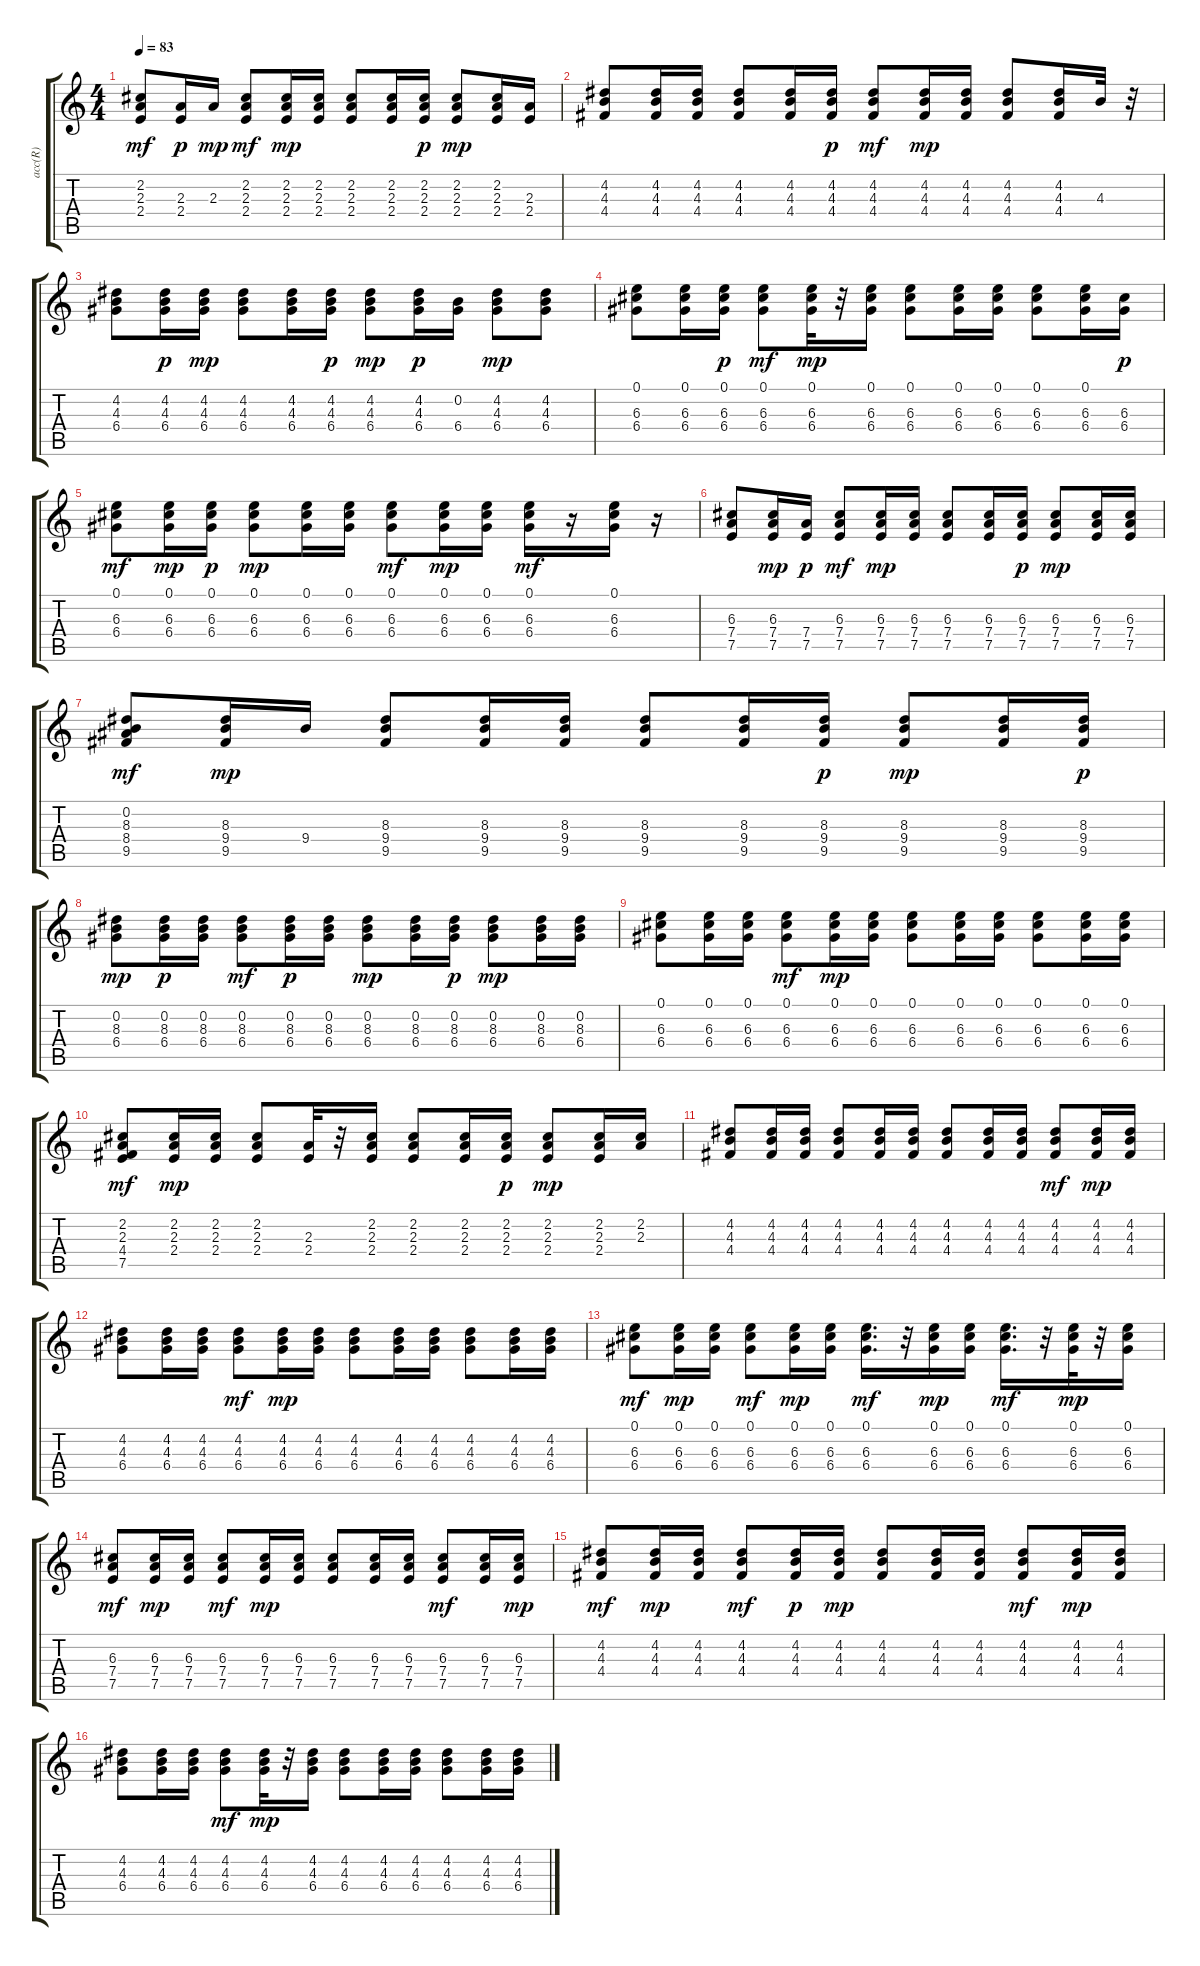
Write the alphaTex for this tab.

\track ("acc(R)" "acc(R)") {instrument acousticguitarsteel}
\staff {score tabs}
\tuning (E4 B3 G3 D3 A2 E2) {hide}
\ts (4 4)
\tempo 83
\clef g2
\ks c
(2.2 2.3 2.4).8{dy mf} (2.3 2.4).16{dy p} 2.3.16{dy mp} (2.2 2.3 2.4).8{dy mf} (2.2 2.3 2.4).16{dy mp} (2.2 2.3 2.4).16 (2.2 2.3 2.4).8 (2.2 2.3 2.4).16 (2.2 2.3 2.4).16{dy p} (2.2 2.3 2.4).8{dy mp} (2.2 2.3 2.4).16 (2.3 2.4).16 |
(4.2 4.3 4.4).8 (4.2 4.3 4.4).16 (4.2 4.3 4.4).16 (4.2 4.3 4.4).8 (4.2 4.3 4.4).16 (4.2 4.3 4.4).16{dy p} (4.2 4.3 4.4).8{dy mf} (4.2 4.3 4.4).16{dy mp} (4.2 4.3 4.4).16 (4.2 4.3 4.4).8 (4.2 4.3 4.4).16 4.3.32 r.32 |
(4.2 4.3 6.4).8 (4.2 4.3 6.4).16{dy p} (4.2 4.3 6.4).16{dy mp} (4.2 4.3 6.4).8 (4.2 4.3 6.4).16 (4.2 4.3 6.4).16{dy p} (4.2 4.3 6.4).8{dy mp} (4.2 4.3 6.4).16{dy p} (0.2 6.4).16 (4.2 4.3 6.4).8{dy mp} (4.2 4.3 6.4).8 |
(0.1 6.3 6.4).8 (0.1 6.3 6.4).16 (0.1 6.3 6.4).16{dy p} (0.1 6.3 6.4).8{dy mf} (0.1 6.3 6.4).32{dy mp} r.32 (0.1 6.3 6.4).16 (0.1 6.3 6.4).8 (0.1 6.3 6.4).16 (0.1 6.3 6.4).16 (0.1 6.3 6.4).8 (0.1 6.3 6.4).16 (6.3 6.4).16{dy p} |
(0.1 6.3 6.4).8{dy mf} (0.1 6.3 6.4).16{dy mp} (0.1 6.3 6.4).16{dy p} (0.1 6.3 6.4).8{dy mp} (0.1 6.3 6.4).16 (0.1 6.3 6.4).16 (0.1 6.3 6.4).8{dy mf} (0.1 6.3 6.4).16{dy mp} (0.1 6.3 6.4).16 (0.1 6.3 6.4).16{dy mf} r.16 (0.1 6.3 6.4).16 r.16 |
(6.3 7.4 7.5).8 (6.3 7.4 7.5).16{dy mp} (7.4 7.5).16{dy p} (6.3 7.4 7.5).8{dy mf} (6.3 7.4 7.5).16{dy mp} (6.3 7.4 7.5).16 (6.3 7.4 7.5).8 (6.3 7.4 7.5).16 (6.3 7.4 7.5).16{dy p} (6.3 7.4 7.5).8{dy mp} (6.3 7.4 7.5).16 (6.3 7.4 7.5).16 |
(0.2 8.3 8.4 9.5).8{dy mf} (8.3 9.4 9.5).16{dy mp} 9.4.16 (8.3 9.4 9.5).8 (8.3 9.4 9.5).16 (8.3 9.4 9.5).16 (8.3 9.4 9.5).8 (8.3 9.4 9.5).16 (8.3 9.4 9.5).16{dy p} (8.3 9.4 9.5).8{dy mp} (8.3 9.4 9.5).16 (8.3 9.4 9.5).16{dy p} |
(0.2 8.3 6.4).8{dy mp} (0.2 8.3 6.4).16{dy p} (0.2 8.3 6.4).16 (0.2 8.3 6.4).8{dy mf} (0.2 8.3 6.4).16{dy p} (0.2 8.3 6.4).16 (0.2 8.3 6.4).8{dy mp} (0.2 8.3 6.4).16 (0.2 8.3 6.4).16{dy p} (0.2 8.3 6.4).8{dy mp} (0.2 8.3 6.4).16 (0.2 8.3 6.4).16 |
(0.1 6.3 6.4).8 (0.1 6.3 6.4).16 (0.1 6.3 6.4).16 (0.1 6.3 6.4).8{dy mf} (0.1 6.3 6.4).16{dy mp} (0.1 6.3 6.4).16 (0.1 6.3 6.4).8 (0.1 6.3 6.4).16 (0.1 6.3 6.4).16 (0.1 6.3 6.4).8 (0.1 6.3 6.4).16 (0.1 6.3 6.4).16 |
(2.2 2.3 4.4 7.5).8{dy mf} (2.2 2.3 2.4).16{dy mp} (2.2 2.3 2.4).16 (2.2 2.3 2.4).8 (2.3 2.4).32 r.32 (2.2 2.3 2.4).16 (2.2 2.3 2.4).8 (2.2 2.3 2.4).16 (2.2 2.3 2.4).16{dy p} (2.2 2.3 2.4).8{dy mp} (2.2 2.3 2.4).16 (2.2 2.3).16 |
(4.2 4.3 4.4).8 (4.2 4.3 4.4).16 (4.2 4.3 4.4).16 (4.2 4.3 4.4).8 (4.2 4.3 4.4).16 (4.2 4.3 4.4).16 (4.2 4.3 4.4).8 (4.2 4.3 4.4).16 (4.2 4.3 4.4).16 (4.2 4.3 4.4).8{dy mf} (4.2 4.3 4.4).16{dy mp} (4.2 4.3 4.4).16 |
(4.2 4.3 6.4).8 (4.2 4.3 6.4).16 (4.2 4.3 6.4).16 (4.2 4.3 6.4).8{dy mf} (4.2 4.3 6.4).16{dy mp} (4.2 4.3 6.4).16 (4.2 4.3 6.4).8 (4.2 4.3 6.4).16 (4.2 4.3 6.4).16 (4.2 4.3 6.4).8 (4.2 4.3 6.4).16 (4.2 4.3 6.4).16 |
(0.1 6.3 6.4).8{dy mf} (0.1 6.3 6.4).16{dy mp} (0.1 6.3 6.4).16 (0.1 6.3 6.4).8{dy mf} (0.1 6.3 6.4).16{dy mp} (0.1 6.3 6.4).16 (0.1 6.3 6.4).16{d dy mf} r.32 (0.1 6.3 6.4).16{dy mp} (0.1 6.3 6.4).16 (0.1 6.3 6.4).16{d dy mf} r.32 (0.1 6.3 6.4).32{dy mp} r.32 (0.1 6.3 6.4).16 |
(6.3 7.4 7.5).8{dy mf} (6.3 7.4 7.5).16{dy mp} (6.3 7.4 7.5).16 (6.3 7.4 7.5).8{dy mf} (6.3 7.4 7.5).16{dy mp} (6.3 7.4 7.5).16 (6.3 7.4 7.5).8 (6.3 7.4 7.5).16 (6.3 7.4 7.5).16 (6.3 7.4 7.5).8{dy mf} (6.3 7.4 7.5).16 (6.3 7.4 7.5).16{dy mp} |
(4.2 4.3 4.4).8{dy mf} (4.2 4.3 4.4).16{dy mp} (4.2 4.3 4.4).16 (4.2 4.3 4.4).8{dy mf} (4.2 4.3 4.4).16{dy p} (4.2 4.3 4.4).16{dy mp} (4.2 4.3 4.4).8 (4.2 4.3 4.4).16 (4.2 4.3 4.4).16 (4.2 4.3 4.4).8{dy mf} (4.2 4.3 4.4).16{dy mp} (4.2 4.3 4.4).16 |
(4.2 4.3 6.4).8 (4.2 4.3 6.4).16 (4.2 4.3 6.4).16 (4.2 4.3 6.4).8{dy mf} (4.2 4.3 6.4).32{dy mp} r.32 (4.2 4.3 6.4).16 (4.2 4.3 6.4).8 (4.2 4.3 6.4).16 (4.2 4.3 6.4).16 (4.2 4.3 6.4).8 (4.2 4.3 6.4).16 (4.2 4.3 6.4).16
